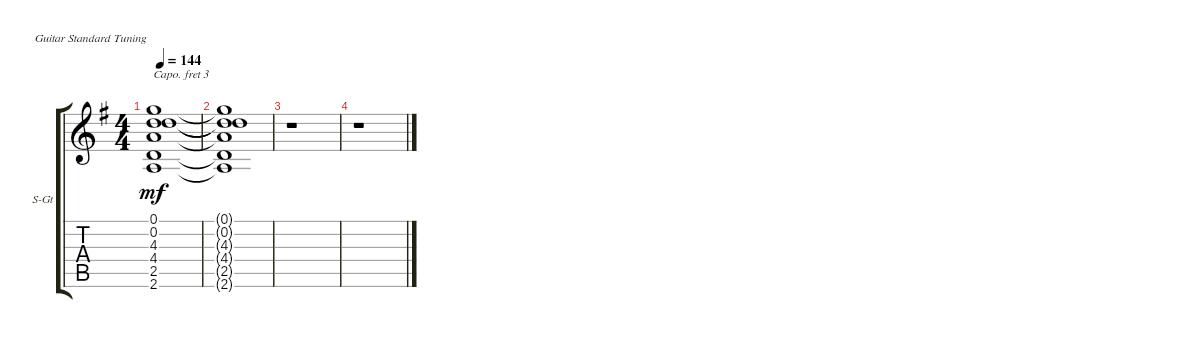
\defaultSystemsLayout 4
\bracketExtendMode groupsimilarinstruments
\firstSystemTrackNameOrientation horizontal
\otherSystemsTrackNameOrientation horizontal
\track ("Steel Guitar" "S-Gt") {instrument acousticguitarsteel}
\staff {score tabs}
\capo 3
\tuning (E4 B3 G3 D3 A2 E2)
\ts (4 4)
\tempo 144
\clef g2
\ks eminor
(2.6{t} 2.5{t} 4.4{t} 4.3{t} 0.2{t} 0.1{t}).1{dy mf} |
(2.6{t} 2.5{t} 4.4{t} 4.3{t} 0.2{t} 0.1{t}).1 |
r.1 |
r.1
